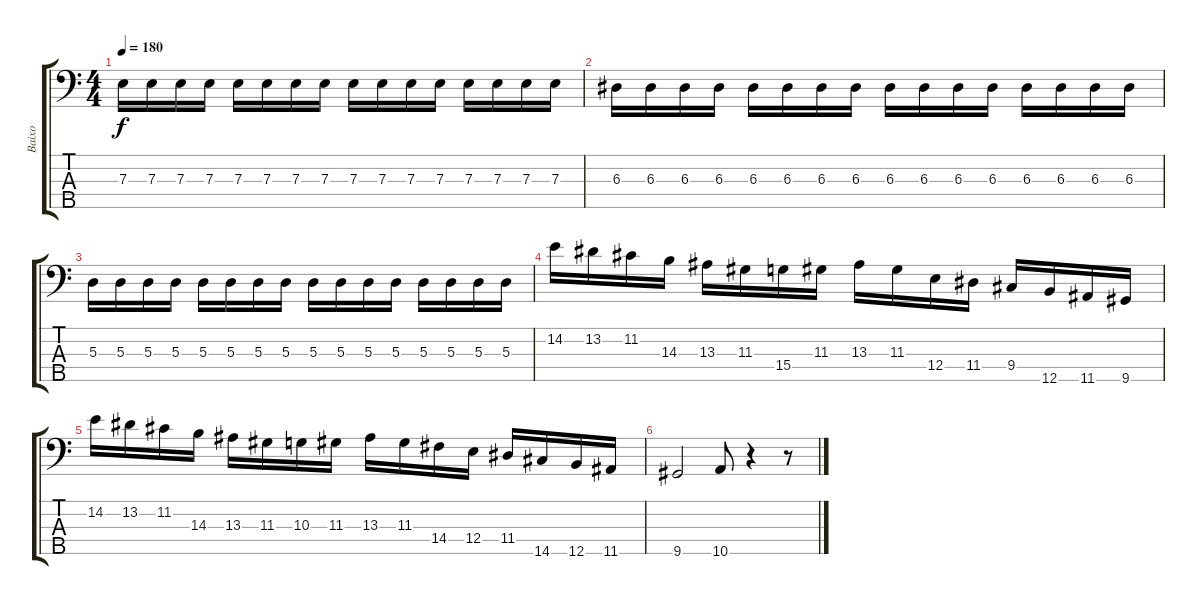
\track ("Baixo" "Baixo") {instrument electricbassfinger}
\staff {score tabs}
\tuning (G2 D2 A1 E1 B0) {hide}
\ts (4 4)
\tempo 180
\clef f4
\ks c
7.3.16{dy f} 7.3.16 7.3.16 7.3.16 7.3.16 7.3.16 7.3.16 7.3.16 7.3.16 7.3.16 7.3.16 7.3.16 7.3.16 7.3.16 7.3.16 7.3.16 |
6.3.16 6.3.16 6.3.16 6.3.16 6.3.16 6.3.16 6.3.16 6.3.16 6.3.16 6.3.16 6.3.16 6.3.16 6.3.16 6.3.16 6.3.16 6.3.16 |
5.3.16 5.3.16 5.3.16 5.3.16 5.3.16 5.3.16 5.3.16 5.3.16 5.3.16 5.3.16 5.3.16 5.3.16 5.3.16 5.3.16 5.3.16 5.3.16 |
14.2.16{volume 13} 13.2.16 11.2.16 14.3.16 13.3.16 11.3.16 15.4.16 11.3.16 13.3.16 11.3.16 12.4.16 11.4.16 9.4.16 12.5.16 11.5.16 9.5.16 |
14.2.16 13.2.16 11.2.16 14.3.16 13.3.16 11.3.16 10.3.16 11.3.16 13.3.16 11.3.16 14.4.16 12.4.16 11.4.16 14.5.16 12.5.16 11.5.16 |
9.5.2 10.5.8 r.4 r.8
